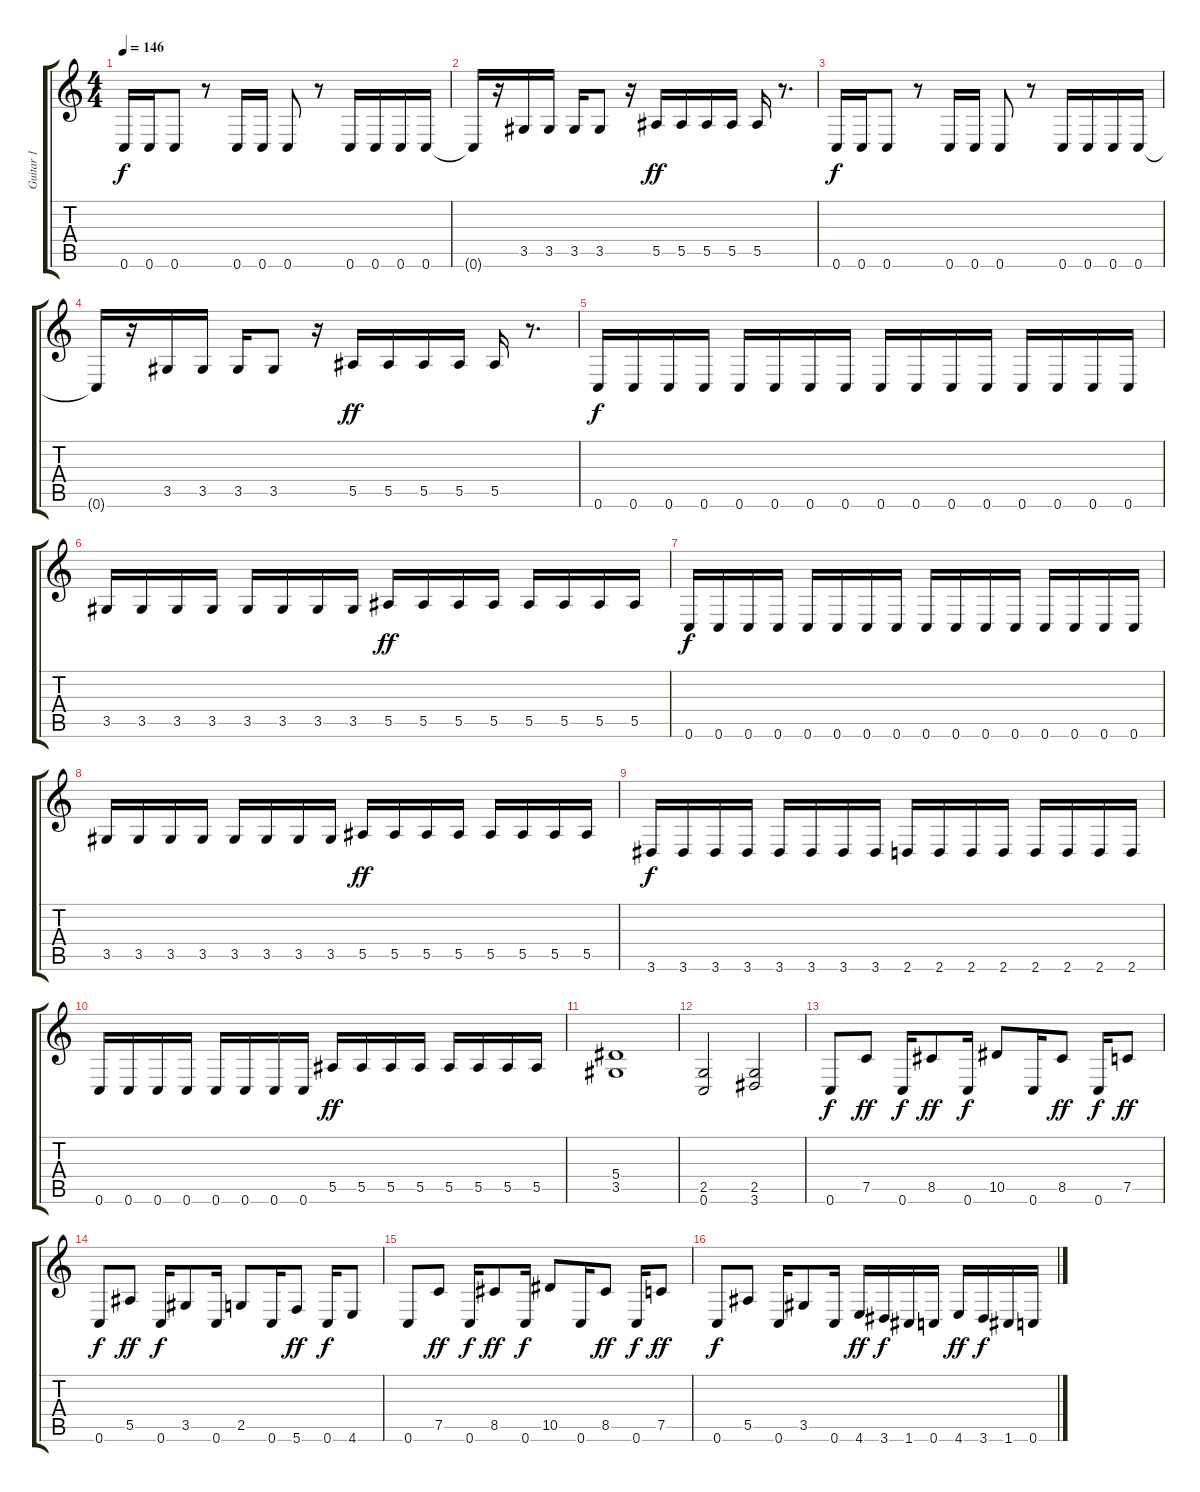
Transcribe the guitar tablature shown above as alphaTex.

\track ("Guitar 1" "Guitar 1") {instrument overdrivenguitar}
\staff {score tabs}
\tuning (C4 G3 Eb3 Bb2 F2 C2) {hide}
\ts (4 4)
\tempo 146
\clef g2
\ks c
0.6.16{dy f} 0.6.16 0.6.8 r.8 0.6.16 0.6.16 0.6.8 r.8 0.6.16 0.6.16 0.6.16 0.6.16 |
0.6{t}.16 r.16 3.5.16 3.5.16 3.5.16 3.5.8 r.16 5.5.16{dy ff} 5.5.16 5.5.16 5.5.16 5.5.16 r.8{d} |
0.6.16{dy f} 0.6.16 0.6.8 r.8 0.6.16 0.6.16 0.6.8 r.8 0.6.16 0.6.16 0.6.16 0.6.16 |
0.6{t}.16 r.16 3.5.16 3.5.16 3.5.16 3.5.8 r.16 5.5.16{dy ff} 5.5.16 5.5.16 5.5.16 5.5.16 r.8{d} |
0.6.16{dy f} 0.6.16 0.6.16 0.6.16 0.6.16 0.6.16 0.6.16 0.6.16 0.6.16 0.6.16 0.6.16 0.6.16 0.6.16 0.6.16 0.6.16 0.6.16 |
3.5.16 3.5.16 3.5.16 3.5.16 3.5.16 3.5.16 3.5.16 3.5.16 5.5.16{dy ff} 5.5.16 5.5.16 5.5.16 5.5.16 5.5.16 5.5.16 5.5.16 |
0.6.16{dy f} 0.6.16 0.6.16 0.6.16 0.6.16 0.6.16 0.6.16 0.6.16 0.6.16 0.6.16 0.6.16 0.6.16 0.6.16 0.6.16 0.6.16 0.6.16 |
3.5.16 3.5.16 3.5.16 3.5.16 3.5.16 3.5.16 3.5.16 3.5.16 5.5.16{dy ff} 5.5.16 5.5.16 5.5.16 5.5.16 5.5.16 5.5.16 5.5.16 |
3.6.16{dy f} 3.6.16 3.6.16 3.6.16 3.6.16 3.6.16 3.6.16 3.6.16 2.6.16 2.6.16 2.6.16 2.6.16 2.6.16 2.6.16 2.6.16 2.6.16 |
0.6.16 0.6.16 0.6.16 0.6.16 0.6.16 0.6.16 0.6.16 0.6.16 5.5.16{dy ff} 5.5.16 5.5.16 5.5.16 5.5.16 5.5.16 5.5.16 5.5.16 |
(5.4 3.5).1 |
(2.5 0.6).2 (2.5 3.6).2 |
0.6.8{dy f} 7.5.8{dy ff} 0.6.16{dy f} 8.5.8{dy ff} 0.6.16{dy f} 10.5.8 0.6.16 8.5.8{dy ff} 0.6.16{dy f} 7.5.8{dy ff} |
0.6.8{dy f} 5.5.8{dy ff} 0.6.16{dy f} 3.5.8 0.6.16 2.5.8 0.6.16 5.6.8{dy ff} 0.6.16{dy f} 4.6.8 |
0.6.8 7.5.8{dy ff} 0.6.16{dy f} 8.5.8{dy ff} 0.6.16{dy f} 10.5.8 0.6.16 8.5.8{dy ff} 0.6.16{dy f} 7.5.8{dy ff} |
0.6.8{dy f} 5.5.8 0.6.16 3.5.8 0.6.16 4.6.16{dy ff} 3.6.16{dy f} 1.6.16 0.6.16 4.6.16{dy ff} 3.6.16{dy f} 1.6.16 0.6.16
